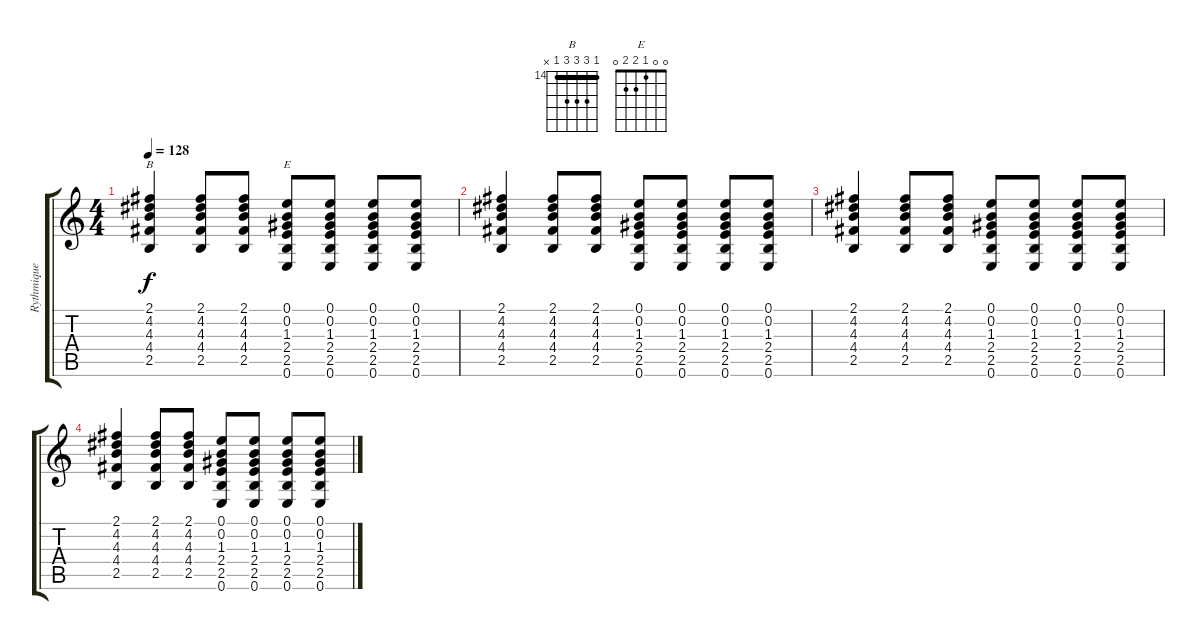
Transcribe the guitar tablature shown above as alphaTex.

\track ("Rythmique" "Rythmique") {instrument acousticguitarsteel}
\staff {score tabs}
\tuning (E4 B3 G3 D3 A2 E2) {hide}
\chord ("B" 14 16 16 16 14 x) {firstfret 14 barre 14}
\chord ("E" 0 0 1 2 2 0)
\ts (4 4)
\tempo 128
\clef g2
\ks c
(2.1 4.2 4.3 4.4 2.5).4{ch "B" dy f} (2.1 4.2 4.3 4.4 2.5).8 (2.1 4.2 4.3 4.4 2.5).8 (0.1 0.2 1.3 2.4 2.5 0.6).8{ch "E"} (0.1 0.2 1.3 2.4 2.5 0.6).8 (0.1 0.2 1.3 2.4 2.5 0.6).8 (0.1 0.2 1.3 2.4 2.5 0.6).8 |
(2.1 4.2 4.3 4.4 2.5).4 (2.1 4.2 4.3 4.4 2.5).8 (2.1 4.2 4.3 4.4 2.5).8 (0.1 0.2 1.3 2.4 2.5 0.6).8 (0.1 0.2 1.3 2.4 2.5 0.6).8 (0.1 0.2 1.3 2.4 2.5 0.6).8 (0.1 0.2 1.3 2.4 2.5 0.6).8 |
(2.1 4.2 4.3 4.4 2.5).4 (2.1 4.2 4.3 4.4 2.5).8 (2.1 4.2 4.3 4.4 2.5).8 (0.1 0.2 1.3 2.4 2.5 0.6).8 (0.1 0.2 1.3 2.4 2.5 0.6).8 (0.1 0.2 1.3 2.4 2.5 0.6).8 (0.1 0.2 1.3 2.4 2.5 0.6).8 |
(2.1 4.2 4.3 4.4 2.5).4 (2.1 4.2 4.3 4.4 2.5).8 (2.1 4.2 4.3 4.4 2.5).8 (0.1 0.2 1.3 2.4 2.5 0.6).8 (0.1 0.2 1.3 2.4 2.5 0.6).8 (0.1 0.2 1.3 2.4 2.5 0.6).8 (0.1 0.2 1.3 2.4 2.5 0.6).8
